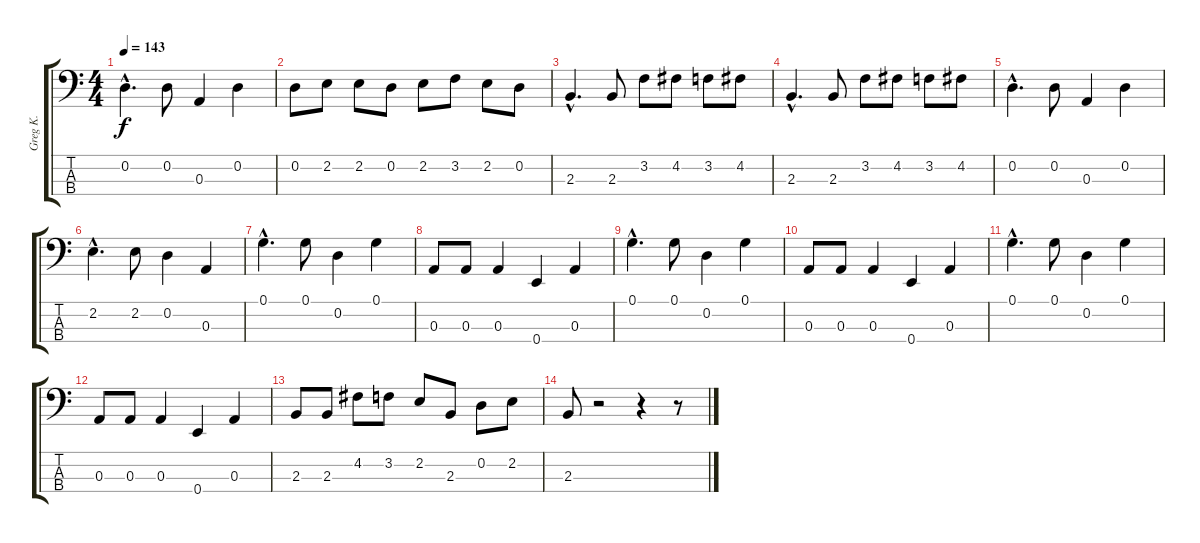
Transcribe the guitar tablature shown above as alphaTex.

\track ("Greg K." "Greg K.") {instrument electricbasspick}
\staff {score tabs}
\tuning (G2 D2 A1 E1) {hide}
\ts (4 4)
\tempo 143
\clef f4
\ks c
0.2{hac}.4{d dy f} 0.2.8 0.3.4 0.2.4 |
0.2.8 2.2.8 2.2.8 0.2.8 2.2.8 3.2.8 2.2.8 0.2.8 |
2.3{hac}.4{d} 2.3.8 3.2.8 4.2.8 3.2.8 4.2.8 |
2.3{hac}.4{d} 2.3.8 3.2.8 4.2.8 3.2.8 4.2.8 |
0.2{hac}.4{d} 0.2.8 0.3.4 0.2.4 |
2.2{hac}.4{d} 2.2.8 0.2.4 0.3.4 |
0.1{hac}.4{d} 0.1.8 0.2.4 0.1.4 |
0.3.8 0.3.8 0.3.4 0.4.4 0.3.4 |
0.1{hac}.4{d} 0.1.8 0.2.4 0.1.4 |
0.3.8 0.3.8 0.3.4 0.4.4 0.3.4 |
0.1{hac}.4{d} 0.1.8 0.2.4 0.1.4 |
0.3.8 0.3.8 0.3.4 0.4.4 0.3.4 |
2.3.8 2.3.8 4.2.8 3.2.8 2.2.8 2.3.8 0.2.8 2.2.8 |
2.3.8 r.2 r.4 r.8
